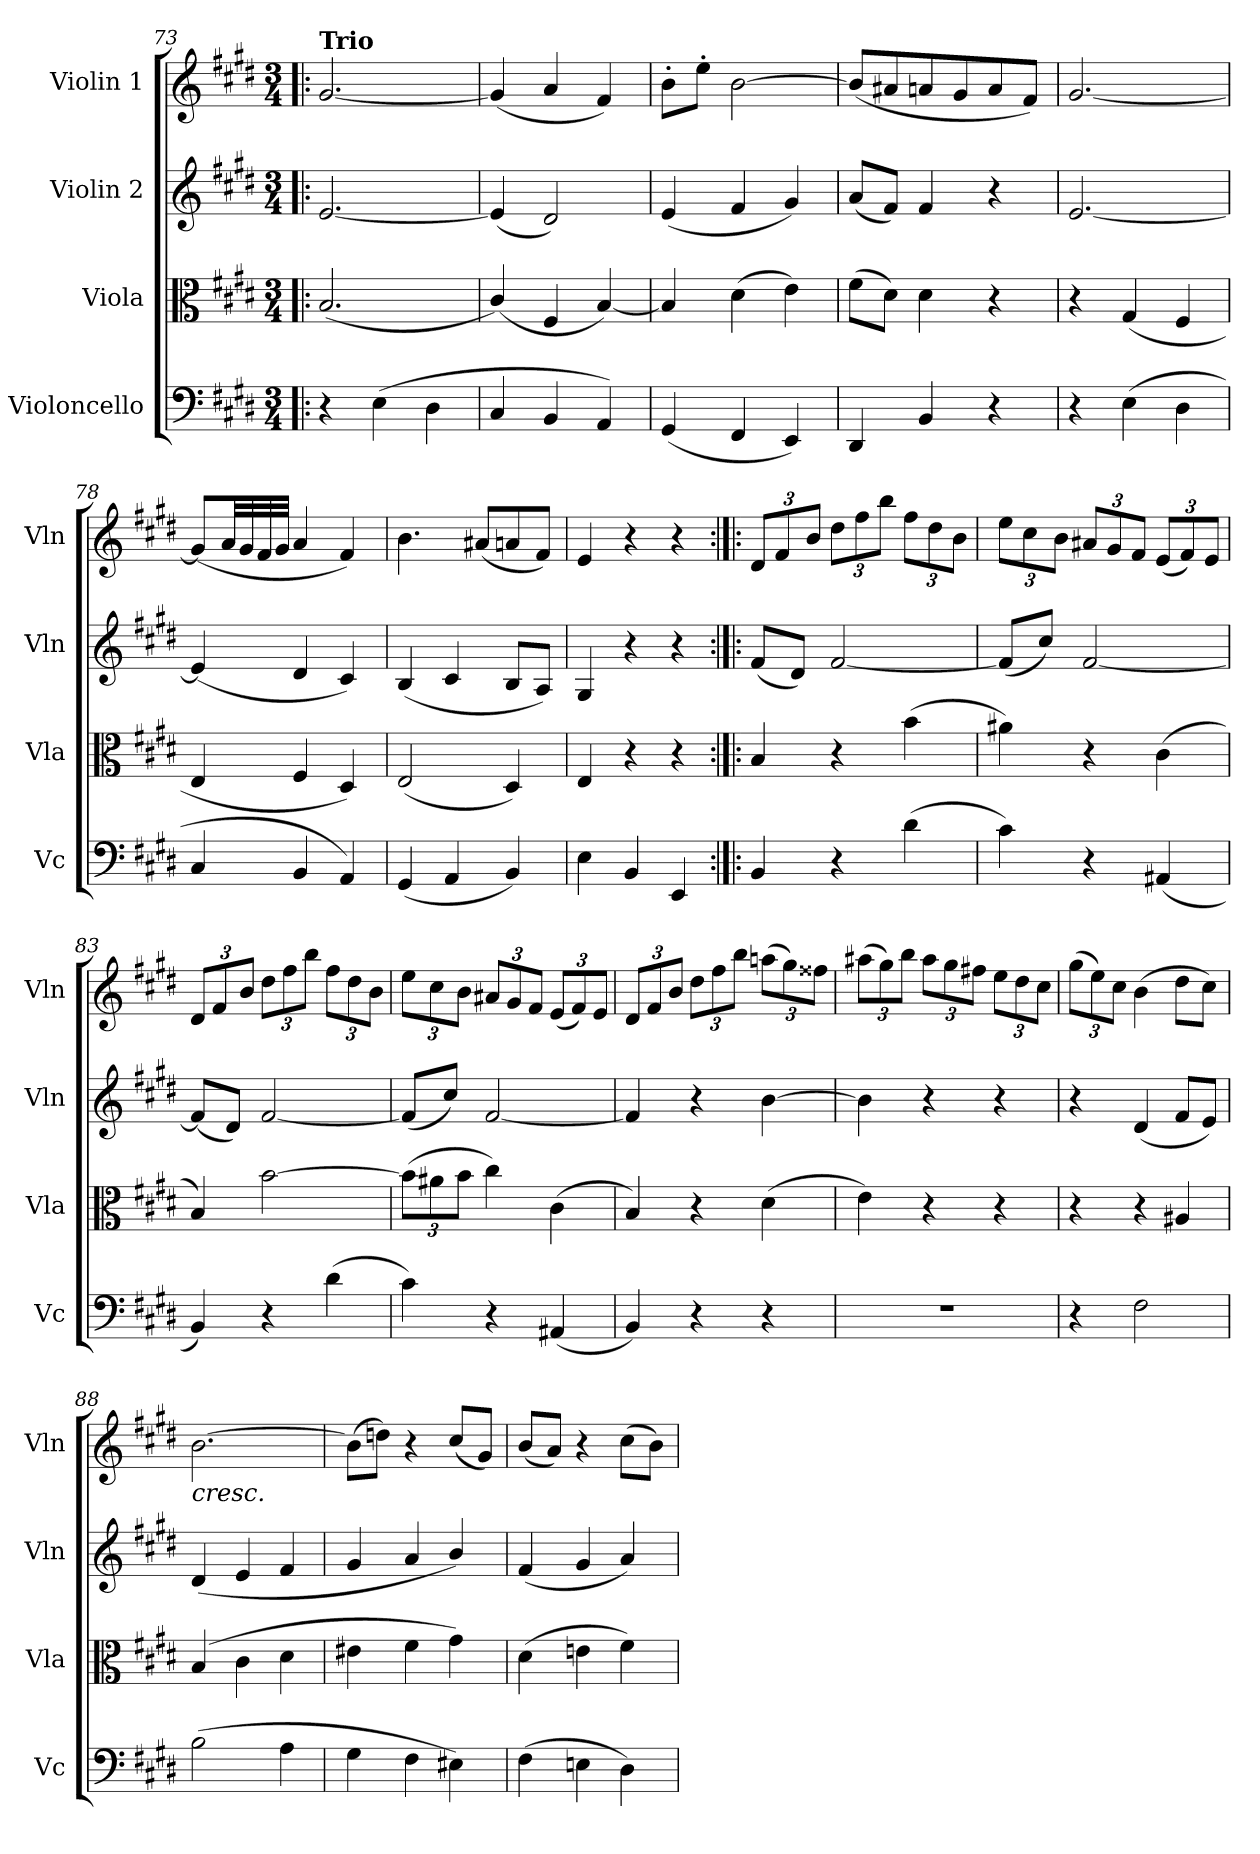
**kern	**kern	**kern	**kern
*part4	*part3	*part2	*part1
*staff4	*staff3	*staff2	*staff1
*I"Violoncello	*I"Viola	*I"Violin 2	*I"Violin 1
*I'Vc	*I'Vla	*I'Vln	*I'Vln
!!LO:LB:g=z
*clefF4	*clefC3	*clefG2	*clefG2
*k[f#c#g#d#]	*k[f#c#g#d#]	*k[f#c#g#d#]	*k[f#c#g#d#]
*M3/4	*M3/4	*M3/4	*M3/4
=73!|:	=73!|:	=73!|:	=73!|:
!	!	!	!LO:TX:a:B:t=Trio
4r	(2.B/	[2.e/	[2.g#/
(4E\	.	.	.
4D#\	.	.	.
=74	=74	=74	=74
4C#/	(<4c#/)	(4e/]	(4g#/]
4BB/	4F#/	2d#/)	4a/
4AA/)	[4B/)	.	4f#/)
=75	=75	=75	=75
(4GG#/	4B/]	(4e/	8b'\L
.	.	.	8ee'\J
4FF#/	(4d#\	4f#/	[2b\
4EE/)	4e\)	4g#/)	.
=76	=76	=76	=76
4DD#/	(8f#\L	(8a/L	(8b/L]
.	8d#\J)	8f#/J)	8a#X/
4BB/	4d#\	4f#/	8an/
.	.	.	8g#/
4r	4r	4r	8a/
.	.	.	8f#/J)
=77	=77	=77	=77
4r	4r	[2.e/	[2.g#/
(4E\	(4G#/	.	.
4D#\	4F#/	.	.
=78	=78	=78	=78
4C#/	4E/	(4e/]	(8g#/L]
.	.	.	32a/LL
.	.	.	32g#/
.	.	.	32f#/
.	.	.	32g#/JJJ
4BB/	4F#/	4d#/	4a/
4AA/)	4D#/)	4c#/)	4f#/)
=79	=79	=79	=79
(4GG#/	(2E/	(4B/	4.b\
4AA/	.	4c#/	.
.	.	.	(8a#X/L
4BB/)	4D#/)	8B/L	8an/
.	.	8A/J)	8f#/J)
=80	=80	=80	=80
4E\	4E/	4G#/	4e/
4BB/	4r	4r	4r
4EE/	4r	4r	4r
!!LO:LB:g=z
=81:|!|:	=81:|!|:	=81:|!|:	=81:|!|:
4BB/	4B/	(8f#/L	12d#/L
.	.	.	12f#/
.	.	8d#/J)	.
.	.	.	12b/J
4r	4r	[2f#/	12dd#\L
.	.	.	12ff#\
.	.	.	12bb\J
(4d#\	(4b\	.	12ff#\L
.	.	.	12dd#\
.	.	.	12b\J
=82	=82	=82	=82
*	*	*	*Xbrackettup
4c#\)	4a#X\)	(8f#/L]	12ee\L
.	.	.	12cc#\
.	.	8cc#/J)	.
.	.	.	12b\J
4r	4r	[2f#/	12a#X/L
.	.	.	12g#/
.	.	.	12f#/J
(4AA#X/	(4c#\	.	(12e/L
.	.	.	12f#/)
.	.	.	12e/J
=83	=83	=83	=83
4BB/)	4B/)	(8f#/L]	12d#/L
.	.	.	12f#/
.	.	8d#/J)	.
.	.	.	12b/J
4r	[2b\	[2f#/	12dd#\L
.	.	.	12ff#\
.	.	.	12bb\J
(4d#\	.	.	12ff#\L
.	.	.	12dd#\
.	.	.	12b\J
=84	=84	=84	=84
4c#\)	(12b\L]	(8f#/L]	12ee\L
.	12a#X\	.	12cc#\
.	.	8cc#/J)	.
.	12b\J	.	12b\J
4r	4cc#\)	[2f#/	12a#X/L
.	.	.	12g#/
.	.	.	12f#/J
(4AA#X/	(4c#\	.	(12e/L
.	.	.	12f#/)
.	.	.	12e/J
=85	=85	=85	=85
4BB/)	4B/)	4f#/]	12d#/L
.	.	.	12f#/
.	.	.	12b/J
4r	4r	4r	12dd#\L
.	.	.	12ff#\
.	.	.	12bb\J
4r	(4d#\	[4b\	(12aan\L
.	.	.	12gg#\)
.	.	.	12ff##X\J
!!LO:LB:g=z
=86	=86	=86	=86
2.r	4e\)	4b\]	(12aa#X\L
.	.	.	12gg#\)
.	.	.	12bb\J
.	4r	4r	12aa#\L
.	.	.	12gg#\
.	.	.	12ff#X\J
.	4r	4r	12ee\L
.	.	.	12dd#\
.	.	.	12cc#\J
=87	=87	=87	=87
4r	4r	4r	(12gg#\L
.	.	.	12ee\)
.	.	.	12cc#\J
2F#\	4r	(4d#/	(4b\
.	4A#X/	8f#/L	8dd#\L
.	.	8e/J)	8cc#\J)
!!LO:LB:g=z
=88	=88	=88	=88
!	!	!	!LO:TX:b:i:t=cresc.
(2B\	(4B/	(<4d#/	[2.b\
.	4c#\	4e/	.
4A\	4d#\	4f#/	.
=89	=89	=89	=89
4G#\	4e#X\	4g#/	(8b\L]
.	.	.	8ddn\J)
4F#\	4f#\	4a/	4r
4E#X\)	4g#\)	4b/)	(8cc#/L
.	.	.	8g#/J)
=90	=90	=90	=90
(4F#\	(4d#\	(4f#/	(8b/L
.	.	.	8a/J)
4En\	4en\	4g#/	4r
4D#\)	4f#\)	4a/)	(8cc#\L
.	.	.	8b\J)
=	=	=	=
*-	*-	*-	*-
